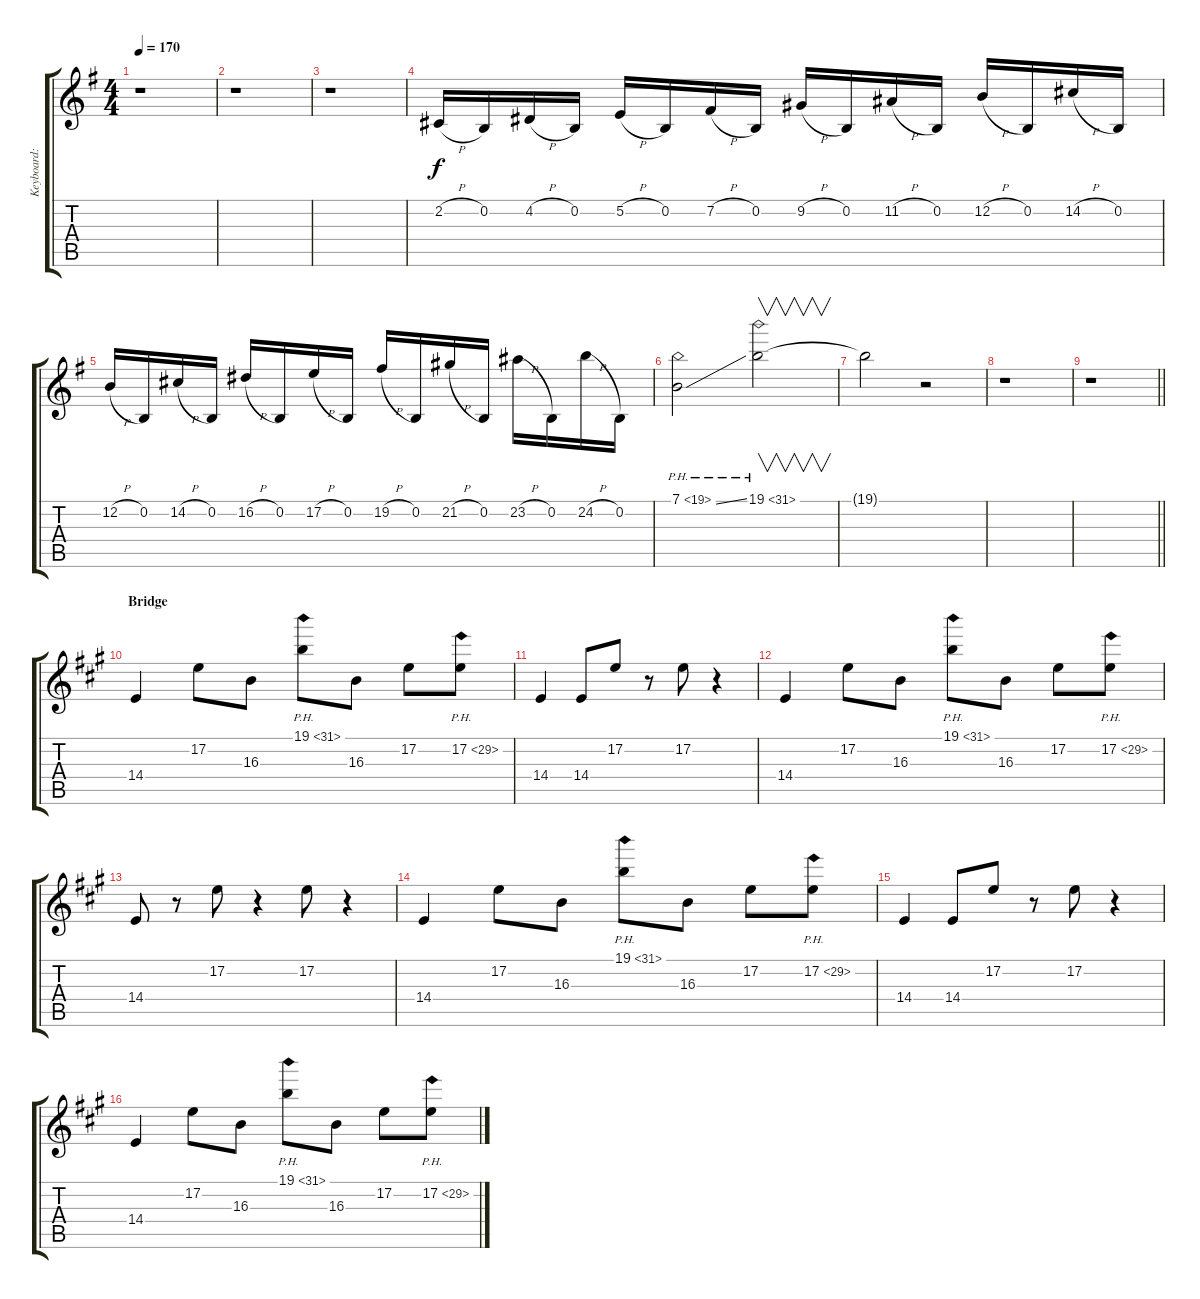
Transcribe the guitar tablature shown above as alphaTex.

\track ("Keyboard: Tsumugi Kotobuki" "Keyboard: ") {instrument pad7halo}
\staff {score tabs}
\tuning (E4 B3 G3 D3 A2 E2) {hide}
\ts (4 4)
\tempo 170
\clef g2
\ks g
r.1{dy f} |
r.1 |
r.1{volume 15 instrument lead2sawtooth} |
2.2{h}.16 0.2.16 4.2{h}.16 0.2.16 5.2{h}.16 0.2.16 7.2{h}.16 0.2.16 9.2{h}.16 0.2.16 11.2{h}.16 0.2.16 12.2{h}.16 0.2.16 14.2{h}.16 0.2.16 |
12.2{h}.16 0.2.16 14.2{h}.16 0.2.16 16.2{h}.16 0.2.16 17.2{h}.16 0.2.16 19.2{h}.16 0.2.16 21.2{h}.16 0.2.16 23.2{h}.16 0.2.16 24.2{h}.16 0.2.16 |
7.1{ph 12 ss}.2 19.1{ph 12}.2{v volume 0} |
19.1{t}.2 r.2{volume 12} |
r.1 |
\barLineRight lightlight
r.1 |
\section ("" "Bridge")
\ks a
14.4.4{instrument pad7halo} 17.2.8 16.3.8 19.1{ph 12}.8 16.3.8 17.2.8 17.2{ph 12}.8 |
14.4.4 14.4.8 17.2.8 r.8 17.2.8 r.4 |
14.4.4 17.2.8 16.3.8 19.1{ph 12}.8 16.3.8 17.2.8 17.2{ph 12}.8 |
14.4.8 r.8 17.2.8 r.4 17.2.8 r.4 |
14.4.4 17.2.8 16.3.8 19.1{ph 12}.8 16.3.8 17.2.8 17.2{ph 12}.8 |
14.4.4 14.4.8 17.2.8 r.8 17.2.8 r.4 |
14.4.4 17.2.8 16.3.8 19.1{ph 12}.8 16.3.8 17.2.8 17.2{ph 12}.8
